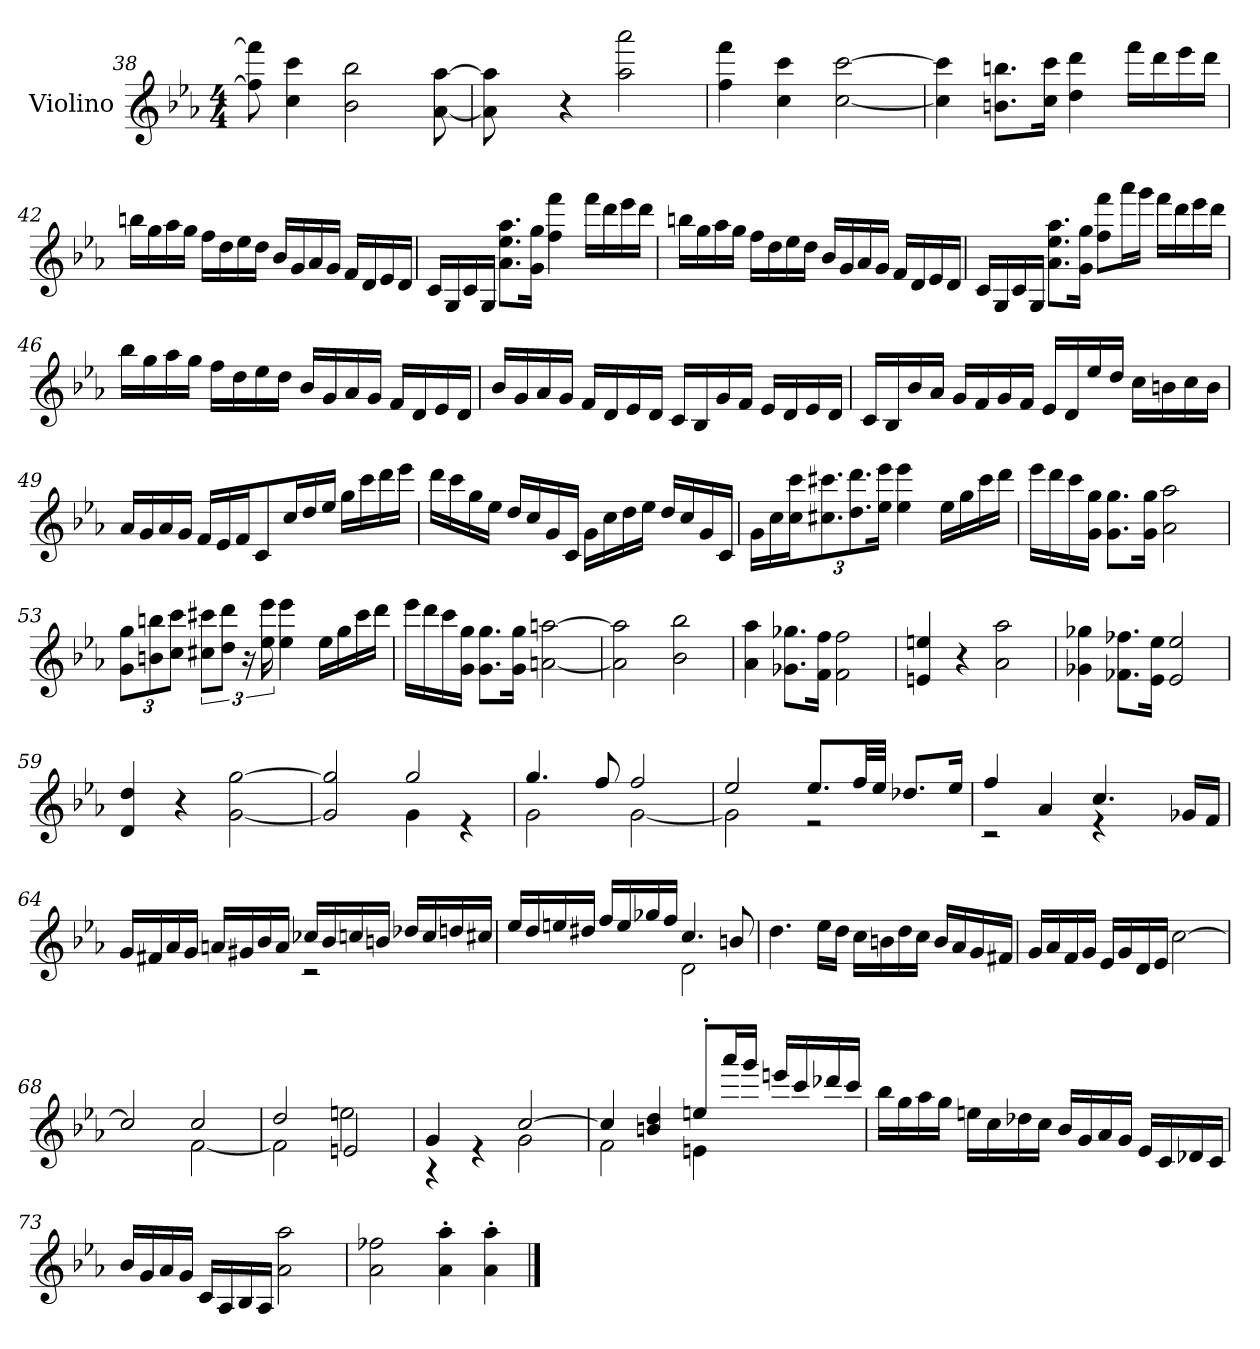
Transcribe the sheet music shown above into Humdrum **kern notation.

**kern
*part1
*staff1
*I"Violino
*I'Vln.
!!LO:LB:g=z
*clefG2
*k[b-e-a-]
*M4/4
=38
8ff\] 8fff\]
4cc\ 4ccc\
2b-\ 2bb-\
[8a-\ [8aa-\
=39
8a-\] 8aa-\]
8ryy
4r
2aa-\ 2aaa-\
=40
4ff\ 4fff\
4cc\ 4ccc\
[2cc\ [2ccc\
=41
4cc\] 4ccc\]
8.bn\ 8.bbn\L
16cc\ 16ccc\Jk
4dd\ 4ddd\
16fff\LL
16ddd\
16eee-\
16ddd\JJ
=42
16bbn\LL
16gg\
16aa-\
16gg\JJ
16ff\LL
16dd\
16ee-\
16dd\JJ
16b-/LL
16g/
16a-/
16g/JJ
16f/LL
16d/
16e-/
16d/JJ
!!LO:LB:g=z
=43
16c/LL
16G/
16c/
16G/JJ
8.a-\ 8.ee-\ 8.aa-\L
16g\ 16gg\Jk
4ff\ 4fff\
16fff\LL
16ddd\
16eee-\
16ddd\JJ
=44
16bbn\LL
16gg\
16aa-\
16gg\JJ
16ff\LL
16dd\
16ee-\
16dd\JJ
16b-/LL
16g/
16a-/
16g/JJ
16f/LL
16d/
16e-/
16d/JJ
!!LO:LB:g=z
=45
16c/LL
16G/
16c/
16G/JJ
8.a-\ 8.ee-\ 8.aa-\L
16g\ 16gg\Jk
8ff\ 8fff\L
16aaa-\L
16ggg\JJ
16fff\LL
16ddd\
16eee-\
16ddd\JJ
=46
16bb-\LL
16gg\
16aa-\
16gg\JJ
16ff\LL
16dd\
16ee-\
16dd\JJ
16b-/LL
16g/
16a-/
16g/JJ
16f/LL
16d/
16e-/
16d/JJ
!!LO:LB:g=z
=47
16b-/LL
16g/
16a-/
16g/JJ
16f/LL
16d/
16e-/
16d/JJ
16c/LL
16B-/
16g/
16f/JJ
16e-/LL
16d/
16e-/
16d/JJ
=48
16c/LL
16B-/
16b-/
16a-/JJ
16g/LL
16f/
16g/
16f/JJ
16e-/LL
16d/
16ee-/
16dd/JJ
16cc\LL
16bn\
16cc\
16b\JJ
!!LO:LB:g=z
=49
16a-/LL
16g/
16a-/
16g/JJ
16f/LL
16e-/
16f/J
8c/
16cc/L
16dd/
16ee-/JJ
16gg\LL
16ccc\
16ddd\
16eee-\JJ
=50
16ddd\LL
16ccc\
16gg\
16ee-\JJ
16dd/LL
16cc/
16g/
16c/JJ
16g\LL
16cc\
16dd\
16ee-\JJ
16dd/LL
16cc/
16g/
16c/JJ
!!LO:LB:g=z
=51
16g\LL
16cc\
16cc\ 16ccc\J
*Xbrackettup
12.cc#X\ 12.ccc#X\
12.dd\ 12.ddd\
16ee-\ 16eee-\Jk
4ee-\ 4eee-\
16ee-\LL
16gg\
16ccc#\
16ddd\JJ
=52
16eee-\LL
16ddd\
16ccc\
16g\ 16gg\JJ
8.g\ 8.gg\L
16g\ 16gg\Jk
2a-\ 2aa-\
=53
12g\ 12gg\L
12bn\ 12bbn\
12cc\ 12ccc\J
*brackettup
12cc#X\ 12ccc#X\L
12dd\ 12ddd\J
24r
24ee-\ 24eee-\
4ee-\ 4eee-\
16ee-\LL
16gg\
16ccc#\
16ddd\JJ
!!LO:LB:g=z
=54
16eee-\LL
16ddd\
16ccc\
16g\ 16gg\JJ
8.g\ 8.gg\L
16g\ 16gg\Jk
[2an\ [2aan\
=55
2a\] 2aa\]
2b-\ 2bb-\
=56
4a-\ 4aa-\
8.g-X\ 8.gg-X\L
16f\ 16ff\Jk
2f\ 2ff\
=57
4en/ 4een/
4r
2a-\ 2aa-\
=58
4g-X\ 4gg-X\
8.f-X\ 8.ff-X\L
16e-\ 16ee-\Jk
2e-/ 2ee-/
=59
4d/ 4dd/
4r
[2g\ [2gg\
=60
*^
2g/] 2gg/]	2ryy
2gg/	4g\
.	4r
=61	=61
4.gg/	2g\
8ff/	.
2ff/	[2g\
!!LO:PB:g=z	!!
=62	=62
2ee-/	2g\]
8.ee-/L	2r
32ff/LL	.
32ee-/JJJ	.
8.dd-X/L	.
16ee-/Jk	.
=63	=63
4ff/	2r
4a-/	.
4.cc/	4r
.	4ryy
16g-X/LL	.
16f/JJ	.
=64	=64
16g/LL	2ryy
16f#X/	.
16a-/	.
16g/JJ	.
16an/LL	.
16g#X/	.
16b-/	.
16a/JJ	.
16cc-X/LL	2r
16b-/	.
16ccn/	.
16bn/JJ	.
16dd-X/LL	.
16cc/	.
16ddn/	.
16cc#X/JJ	.
!!LO:LB:g=z	!!
=65	=65
16ee-/LL	2ryy
16dd/	.
16een/	.
16dd#X/JJ	.
16ff/LL	.
16ee/	.
16gg-X/	.
16ff/JJ	.
4.cc/	2d\
8bn/	.
*v	*v
=66
4.dd\
16ee-\LL
16dd\JJ
16cc\LL
16bn\
16dd\
16cc\JJ
16b/LL
16a-/
16g/
16f#X/JJ
=67
16g/LL
16a-/
16f/
16g/JJ
16e-/LL
16g/
16d/
16e-/JJ
[2cc\
=68
*^
2cc/]	2ryy
2cc/	[2f\
=69	=69
2dd/	2f\]
2en/	2een\
!!LO:LB:g=z	!!
=70	=70
4g/	4r
4re	4ryy
[2cc/	2g\
=71	=71
4cc/]	2f\
4bn/ 4dd/	.
8een'/L	4en\
16aaa-/L	.
16ggg/JJ	.
16eeen/LL	4ryy
16ccc/	.
16ddd-X/	.
16ccc/JJ	.
*v	*v
=72
16bb-\LL
16gg\
16aa-\
16gg\JJ
16een\LL
16cc\
16dd-X\
16cc\JJ
16b-/LL
16g/
16a-/
16g/JJ
16e-/LL
16c/
16d-X/
16c/JJ
!!LO:LB:g=z
=73
16b-/LL
16g/
16a-/
16g/JJ
16c/LL
16A-/
16B-/
16A-/JJ
2a-\ 2aa-\
=74
2a-\ 2ff-X\
4a-\' 4aa-\'
4a-\' 4aa-\'
==
*-
